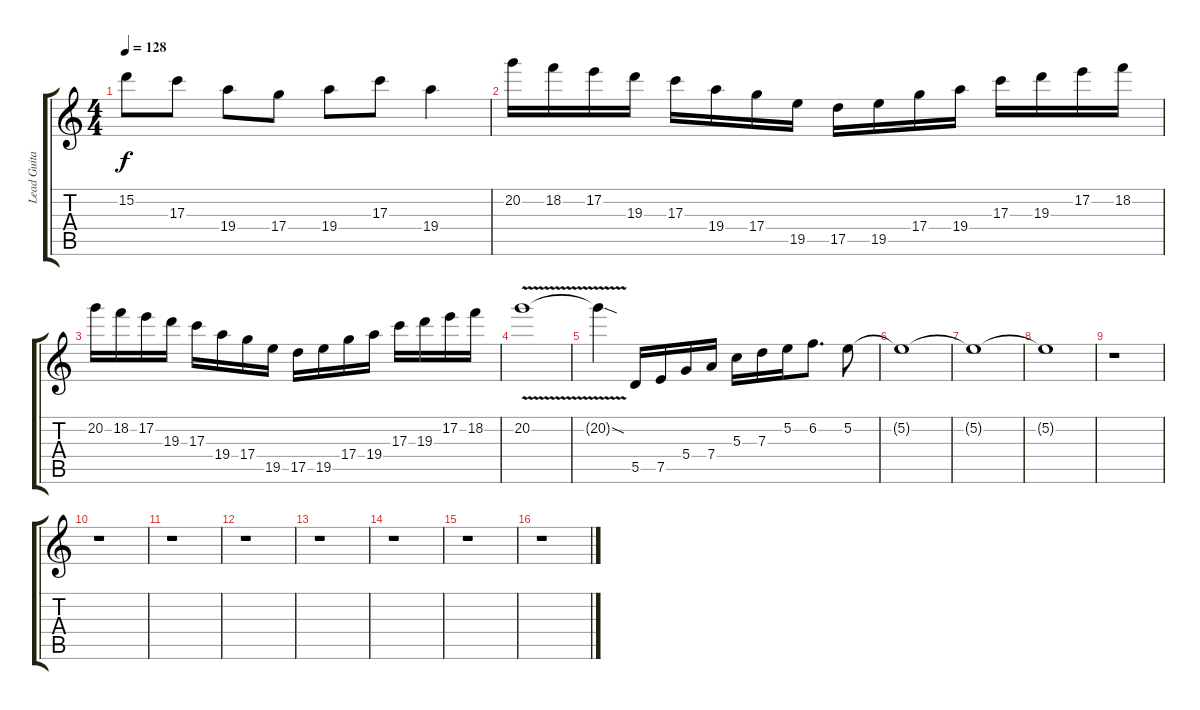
\track ("Lead Guitar" "Lead Guita") {instrument distortionguitar}
\staff {score tabs}
\tuning (E4 B3 G3 D3 A2 E2) {hide}
\ts (4 4)
\tempo 128
\clef g2
\ks c
15.2.8{dy f} 17.3.8 19.4.8 17.4.8 19.4.8 17.3.8 19.4.4 |
20.2.16 18.2.16 17.2.16 19.3.16 17.3.16 19.4.16 17.4.16 19.5.16 17.5.16 19.5.16 17.4.16 19.4.16 17.3.16 19.3.16 17.2.16 18.2.16 |
20.2.16 18.2.16 17.2.16 19.3.16 17.3.16 19.4.16 17.4.16 19.5.16 17.5.16 19.5.16 17.4.16 19.4.16 17.3.16 19.3.16 17.2.16 18.2.16 |
20.2{v}.1 |
20.2{sod t}.4 5.5.16 7.5.16 5.4.16 7.4.16 5.3.16 7.3.16 5.2.16 6.2.8{d} 5.2.8 |
5.2{t}.1 |
5.2{t}.1{volume 5} |
5.2{t}.1 |
r.1 |
r.1 |
r.1 |
r.1 |
r.1 |
r.1 |
r.1 |
r.1
